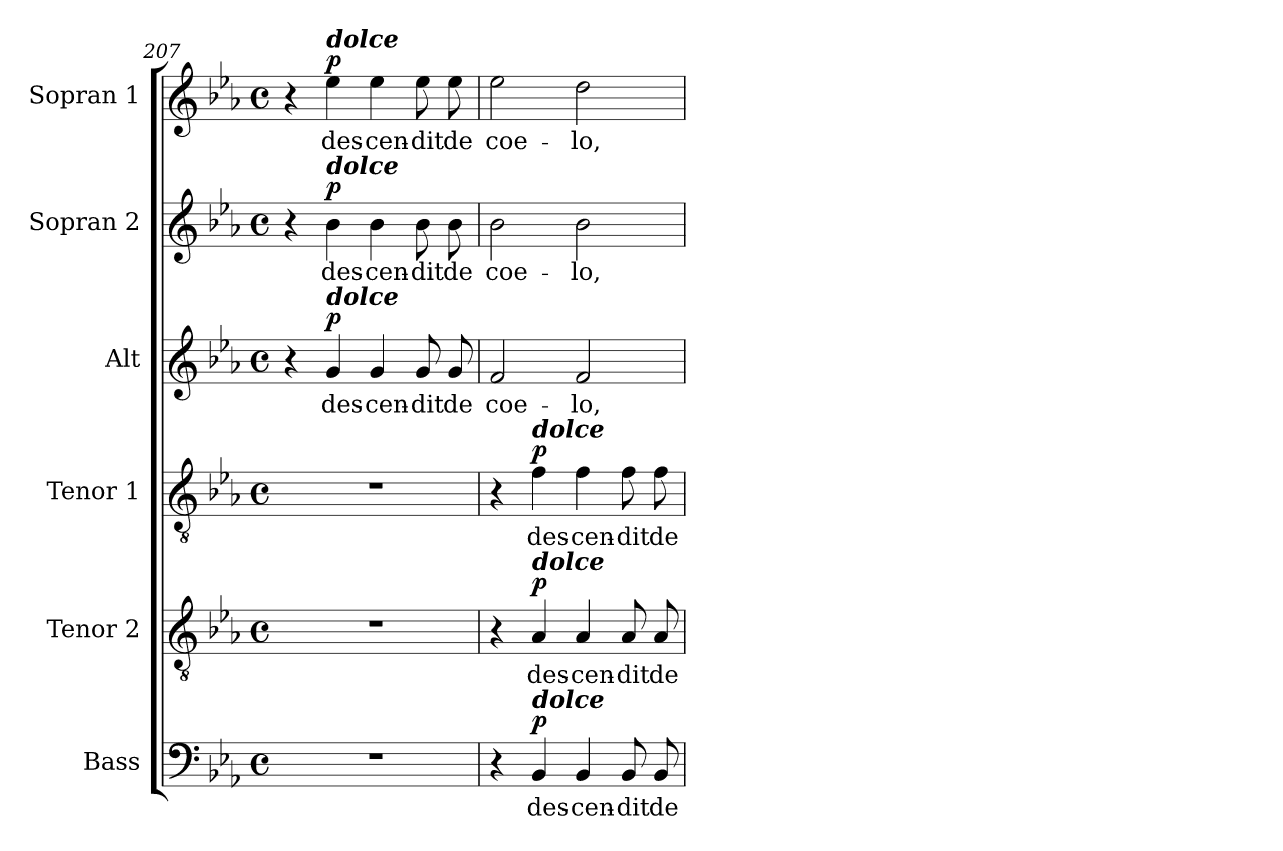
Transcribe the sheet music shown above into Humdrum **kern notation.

**kern	**text	**dynam	**kern	**text	**dynam	**kern	**text	**dynam	**kern	**text	**dynam	**kern	**text	**dynam	**kern	**text	**dynam
*part6	*part6	*part6	*part5	*part5	*part5	*part4	*part4	*part4	*part3	*part3	*part3	*part2	*part2	*part2	*part1	*part1	*part1
*staff6	*staff6	*staff6	*staff5	*staff5	*staff5	*staff4	*staff4	*staff4	*staff3	*staff3	*staff3	*staff2	*staff2	*staff2	*staff1	*staff1	*staff1
*I"Bass	*	*	*I"Tenor 2	*	*	*I"Tenor 1	*	*	*I"Alt	*	*	*I"Sopran 2	*	*	*I"Sopran 1	*	*
*I'B.	*	*	*I'T. 2	*	*	*I'T. 1	*	*	*I'A.	*	*	*I'S. 2	*	*	*I'S. 1	*	*
*clefF4	*	*	*clefGv2	*	*	*clefGv2	*	*	*clefG2	*	*	*clefG2	*	*	*clefG2	*	*
*k[b-e-a-]	*	*	*k[b-e-a-]	*	*	*k[b-e-a-]	*	*	*k[b-e-a-]	*	*	*k[b-e-a-]	*	*	*k[b-e-a-]	*	*
*E-:	*	*	*E-:	*	*	*E-:	*	*	*E-:	*	*	*E-:	*	*	*E-:	*	*
*M4/4	*	*	*M4/4	*	*	*M4/4	*	*	*M4/4	*	*	*M4/4	*	*	*M4/4	*	*
*met(c)	*	*	*met(c)	*	*	*met(c)	*	*	*met(c)	*	*	*met(c)	*	*	*met(c)	*	*
=207	=207	=207	=207	=207	=207	=207	=207	=207	=207	=207	=207	=207	=207	=207	=207	=207	=207
1r	.	.	1r	.	.	1r	.	.	4r	.	.	4r	.	.	4r	.	.
!	!	!	!	!	!	!	!	!	!	!	!	!	!	!	!LO:TX:a:Bi:t=dolce	!	!
!	!	!	!	!	!	!	!	!	!	!	!	!LO:TX:a:Bi:t=dolce	!	!	!	!	!
!	!	!	!	!	!	!	!	!	!LO:TX:a:Bi:t=dolce	!	!	!	!	!	!	!	!
!	!	!	!	!	!	!	!	!	!	!LO:LY:b	!LO:DY:a	!	!LO:LY:b	!LO:DY:a	!	!LO:LY:b	!LO:DY:a
.	.	.	.	.	.	.	.	.	4g/	des-	p	4b-\	des-	p	4ee-\	des-	p
!	!	!	!	!	!	!	!	!	!	!LO:LY:b	!	!	!LO:LY:b	!	!	!LO:LY:b	!
.	.	.	.	.	.	.	.	.	4g/	-cen-	.	4b-\	-cen-	.	4ee-\	-cen-	.
!	!	!	!	!	!	!	!	!	!	!LO:LY:b	!	!	!LO:LY:b	!	!	!LO:LY:b	!
.	.	.	.	.	.	.	.	.	8g/	-dit	.	8b-\	-dit	.	8ee-\	-dit	.
!	!	!	!	!	!	!	!	!	!	!LO:LY:b	!	!	!LO:LY:b	!	!	!LO:LY:b	!
.	.	.	.	.	.	.	.	.	8g/	de	.	8b-\	de	.	8ee-\	de	.
!!LO:LB:g=z
=208	=208	=208	=208	=208	=208	=208	=208	=208	=208	=208	=208	=208	=208	=208	=208	=208	=208
!	!	!	!	!	!	!	!	!	!	!LO:LY:b	!	!	!LO:LY:b	!	!	!LO:LY:b	!
4r	.	.	4r	.	.	4r	.	.	2f/	coe-	.	2b-\	coe-	.	2ee-\	coe-	.
!	!	!	!	!	!	!LO:TX:a:Bi:t=dolce	!	!	!	!	!	!	!	!	!	!	!
!	!	!	!LO:TX:a:Bi:t=dolce	!	!	!	!	!	!	!	!	!	!	!	!	!	!
!LO:TX:a:Bi:t=dolce	!	!	!	!	!	!	!	!	!	!	!	!	!	!	!	!	!
!	!LO:LY:b	!LO:DY:a	!	!LO:LY:b	!LO:DY:a	!	!LO:LY:b	!LO:DY:a	!	!	!	!	!	!	!	!	!
4BB-/	des-	p	4A-/	des-	p	4f\	des-	p	.	.	.	.	.	.	.	.	.
!	!LO:LY:b	!	!	!LO:LY:b	!	!	!LO:LY:b	!	!	!LO:LY:b	!	!	!LO:LY:b	!	!	!LO:LY:b	!
4BB-/	-cen-	.	4A-/	-cen-	.	4f\	-cen-	.	2f/	-lo,	.	2b-\	-lo,	.	2dd\	-lo,	.
!	!LO:LY:b	!	!	!LO:LY:b	!	!	!LO:LY:b	!	!	!	!	!	!	!	!	!	!
8BB-/	-dit	.	8A-/	-dit	.	8f\	-dit	.	.	.	.	.	.	.	.	.	.
!	!LO:LY:b	!	!	!LO:LY:b	!	!	!LO:LY:b	!	!	!	!	!	!	!	!	!	!
8BB-/	de	.	8A-/	de	.	8f\	de	.	.	.	.	.	.	.	.	.	.
=	=	=	=	=	=	=	=	=	=	=	=	=	=	=	=	=	=
*-	*-	*-	*-	*-	*-	*-	*-	*-	*-	*-	*-	*-	*-	*-	*-	*-	*-
